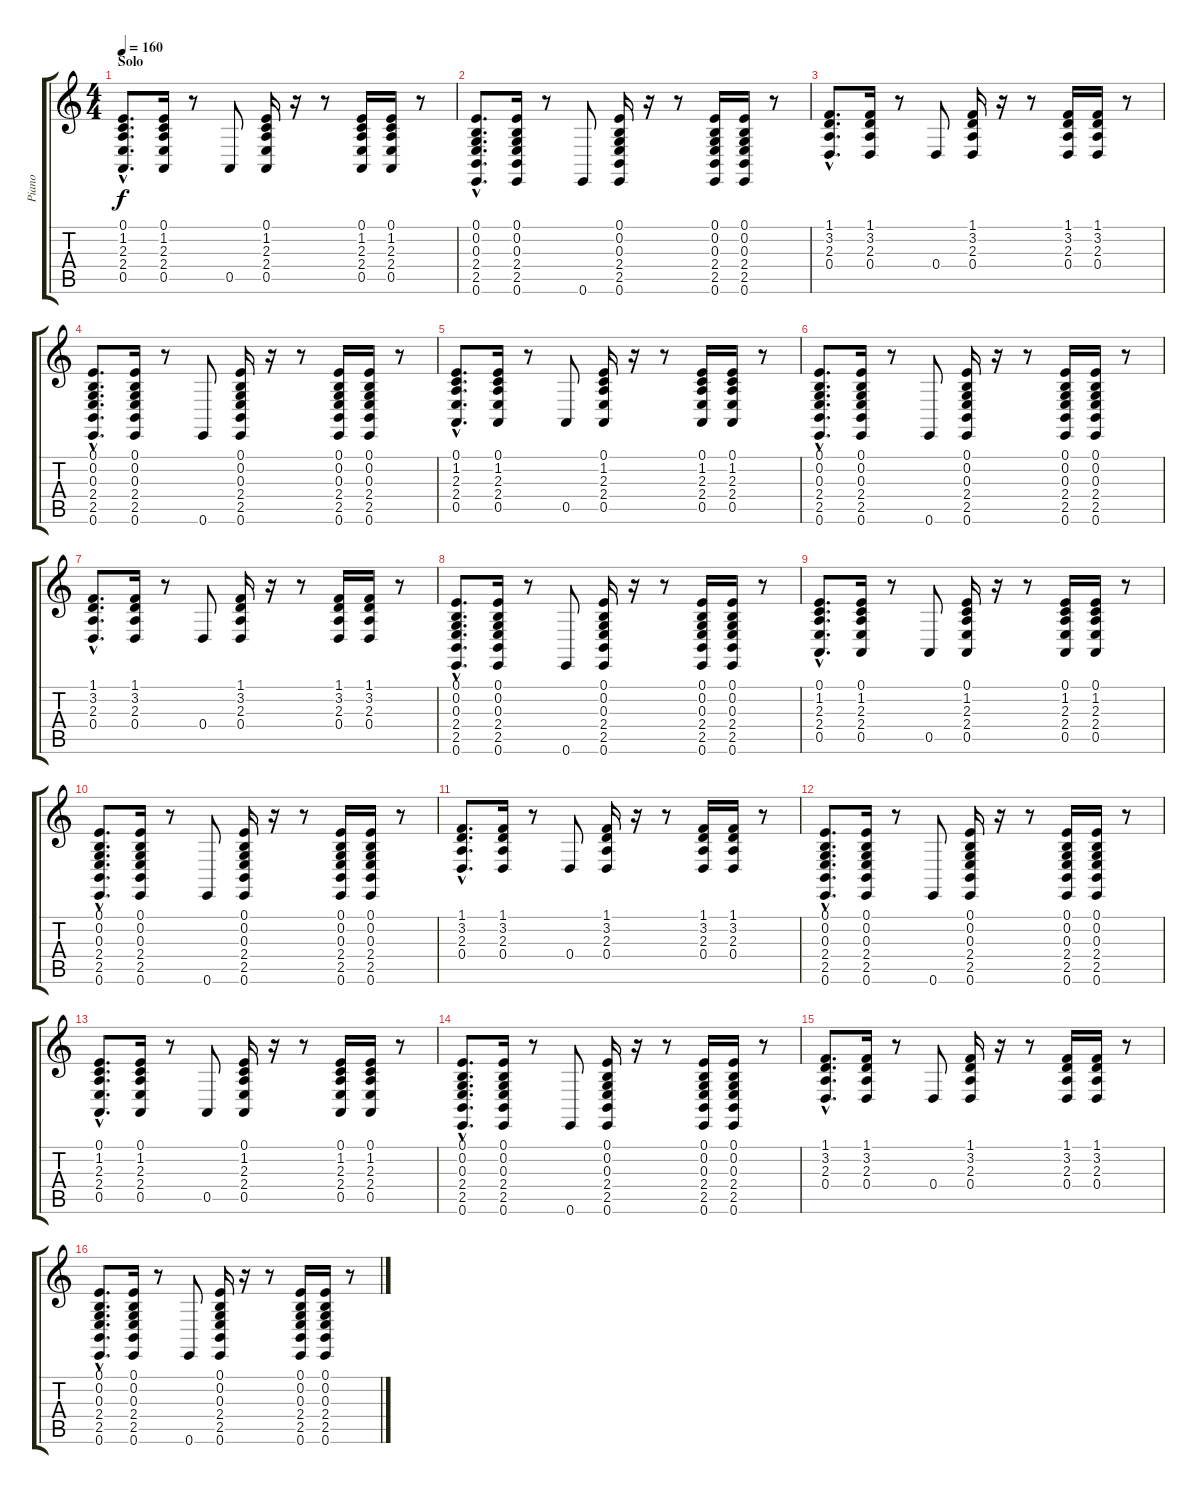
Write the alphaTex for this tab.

\track ("Piano" "Piano") {instrument acousticgrandpiano}
\staff {score tabs}
\tuning (E4 B3 G3 D3 A2 E2) {hide}
\ts (4 4)
\section ("" "Solo")
\tempo 160
\clef g2
\ks c
(0.1{hac} 1.2{hac} 2.3{hac} 2.4{hac} 0.5{hac}).8{d dy f} (0.1 1.2 2.3 2.4 0.5).16 r.8 0.5.8 (0.1 1.2 2.3 2.4 0.5).16 r.16 r.8 (0.1 1.2 2.3 2.4 0.5).16 (0.1 1.2 2.3 2.4 0.5).16 r.8 |
(0.1{hac} 0.2{hac} 0.3{hac} 2.4{hac} 2.5{hac} 0.6{hac}).8{d} (0.1 0.2 0.3 2.4 2.5 0.6).16 r.8 0.6.8 (0.1 0.2 0.3 2.4 2.5 0.6).16 r.16 r.8 (0.1 0.2 0.3 2.4 2.5 0.6).16 (0.1 0.2 0.3 2.4 2.5 0.6).16 r.8 |
(1.1{hac} 3.2{hac} 2.3{hac} 0.4{hac}).8{d} (1.1 3.2 2.3 0.4).16 r.8 0.4.8 (1.1 3.2 2.3 0.4).16 r.16 r.8 (1.1 3.2 2.3 0.4).16 (1.1 3.2 2.3 0.4).16 r.8 |
(0.1{hac} 0.2{hac} 0.3{hac} 2.4{hac} 2.5{hac} 0.6{hac}).8{d} (0.1 0.2 0.3 2.4 2.5 0.6).16 r.8 0.6.8 (0.1 0.2 0.3 2.4 2.5 0.6).16 r.16 r.8 (0.1 0.2 0.3 2.4 2.5 0.6).16 (0.1 0.2 0.3 2.4 2.5 0.6).16 r.8 |
(0.1{hac} 1.2{hac} 2.3{hac} 2.4{hac} 0.5{hac}).8{d} (0.1 1.2 2.3 2.4 0.5).16 r.8 0.5.8 (0.1 1.2 2.3 2.4 0.5).16 r.16 r.8 (0.1 1.2 2.3 2.4 0.5).16 (0.1 1.2 2.3 2.4 0.5).16 r.8 |
(0.1{hac} 0.2{hac} 0.3{hac} 2.4{hac} 2.5{hac} 0.6{hac}).8{d} (0.1 0.2 0.3 2.4 2.5 0.6).16 r.8 0.6.8 (0.1 0.2 0.3 2.4 2.5 0.6).16 r.16 r.8 (0.1 0.2 0.3 2.4 2.5 0.6).16 (0.1 0.2 0.3 2.4 2.5 0.6).16 r.8 |
(1.1{hac} 3.2{hac} 2.3{hac} 0.4{hac}).8{d} (1.1 3.2 2.3 0.4).16 r.8 0.4.8 (1.1 3.2 2.3 0.4).16 r.16 r.8 (1.1 3.2 2.3 0.4).16 (1.1 3.2 2.3 0.4).16 r.8 |
(0.1{hac} 0.2{hac} 0.3{hac} 2.4{hac} 2.5{hac} 0.6{hac}).8{d} (0.1 0.2 0.3 2.4 2.5 0.6).16 r.8 0.6.8 (0.1 0.2 0.3 2.4 2.5 0.6).16 r.16 r.8 (0.1 0.2 0.3 2.4 2.5 0.6).16 (0.1 0.2 0.3 2.4 2.5 0.6).16 r.8 |
(0.1{hac} 1.2{hac} 2.3{hac} 2.4{hac} 0.5{hac}).8{d} (0.1 1.2 2.3 2.4 0.5).16 r.8 0.5.8 (0.1 1.2 2.3 2.4 0.5).16 r.16 r.8 (0.1 1.2 2.3 2.4 0.5).16 (0.1 1.2 2.3 2.4 0.5).16 r.8 |
(0.1{hac} 0.2{hac} 0.3{hac} 2.4{hac} 2.5{hac} 0.6{hac}).8{d} (0.1 0.2 0.3 2.4 2.5 0.6).16 r.8 0.6.8 (0.1 0.2 0.3 2.4 2.5 0.6).16 r.16 r.8 (0.1 0.2 0.3 2.4 2.5 0.6).16 (0.1 0.2 0.3 2.4 2.5 0.6).16 r.8 |
(1.1{hac} 3.2{hac} 2.3{hac} 0.4{hac}).8{d} (1.1 3.2 2.3 0.4).16 r.8 0.4.8 (1.1 3.2 2.3 0.4).16 r.16 r.8 (1.1 3.2 2.3 0.4).16 (1.1 3.2 2.3 0.4).16 r.8 |
(0.1{hac} 0.2{hac} 0.3{hac} 2.4{hac} 2.5{hac} 0.6{hac}).8{d} (0.1 0.2 0.3 2.4 2.5 0.6).16 r.8 0.6.8 (0.1 0.2 0.3 2.4 2.5 0.6).16 r.16 r.8 (0.1 0.2 0.3 2.4 2.5 0.6).16 (0.1 0.2 0.3 2.4 2.5 0.6).16 r.8 |
(0.1{hac} 1.2{hac} 2.3{hac} 2.4{hac} 0.5{hac}).8{d} (0.1 1.2 2.3 2.4 0.5).16 r.8 0.5.8 (0.1 1.2 2.3 2.4 0.5).16 r.16 r.8 (0.1 1.2 2.3 2.4 0.5).16 (0.1 1.2 2.3 2.4 0.5).16 r.8 |
(0.1{hac} 0.2{hac} 0.3{hac} 2.4{hac} 2.5{hac} 0.6{hac}).8{d} (0.1 0.2 0.3 2.4 2.5 0.6).16 r.8 0.6.8 (0.1 0.2 0.3 2.4 2.5 0.6).16 r.16 r.8 (0.1 0.2 0.3 2.4 2.5 0.6).16 (0.1 0.2 0.3 2.4 2.5 0.6).16 r.8 |
(1.1{hac} 3.2{hac} 2.3{hac} 0.4{hac}).8{d} (1.1 3.2 2.3 0.4).16 r.8 0.4.8 (1.1 3.2 2.3 0.4).16 r.16 r.8 (1.1 3.2 2.3 0.4).16 (1.1 3.2 2.3 0.4).16 r.8 |
(0.1{hac} 0.2{hac} 0.3{hac} 2.4{hac} 2.5{hac} 0.6{hac}).8{d} (0.1 0.2 0.3 2.4 2.5 0.6).16 r.8 0.6.8 (0.1 0.2 0.3 2.4 2.5 0.6).16 r.16 r.8 (0.1 0.2 0.3 2.4 2.5 0.6).16 (0.1 0.2 0.3 2.4 2.5 0.6).16 r.8
